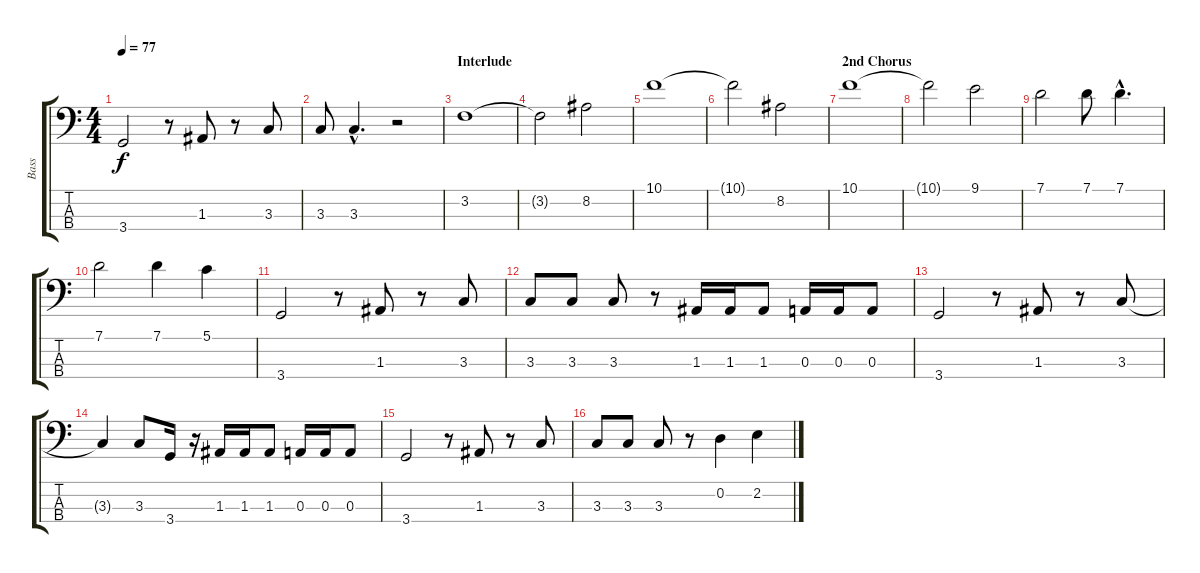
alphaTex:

\track ("Bass" "Bass") {instrument electricbassfinger}
\staff {score tabs}
\tuning (G2 D2 A1 E1) {hide}
\ts (4 4)
\tempo 77
\clef f4
\ks c
3.4.2{dy f} r.8 1.3.8 r.8 3.3.8 |
3.3.8 3.3{hac}.4{d} r.2 |
\section ("" "Interlude")
3.2.1 |
3.2{t}.2 8.2.2 |
10.1.1 |
10.1{t}.2 8.2.2 |
\section ("" "2nd Chorus")
10.1.1 |
10.1{t}.2 9.1.2 |
7.1.2 7.1.8 7.1{hac}.4{d} |
7.1.2 7.1.4 5.1.4 |
3.4.2 r.8 1.3.8 r.8 3.3.8 |
3.3.8 3.3.8 3.3.8 r.8 1.3.16 1.3.16 1.3.8 0.3.16 0.3.16 0.3.8 |
3.4.2 r.8 1.3.8 r.8 3.3.8 |
3.3{t}.4 3.3.8 3.4.16 r.16 1.3.16 1.3.16 1.3.8 0.3.16 0.3.16 0.3.8 |
3.4.2 r.8 1.3.8 r.8 3.3.8 |
3.3.8 3.3.8 3.3.8 r.8 0.2.4 2.2.4
